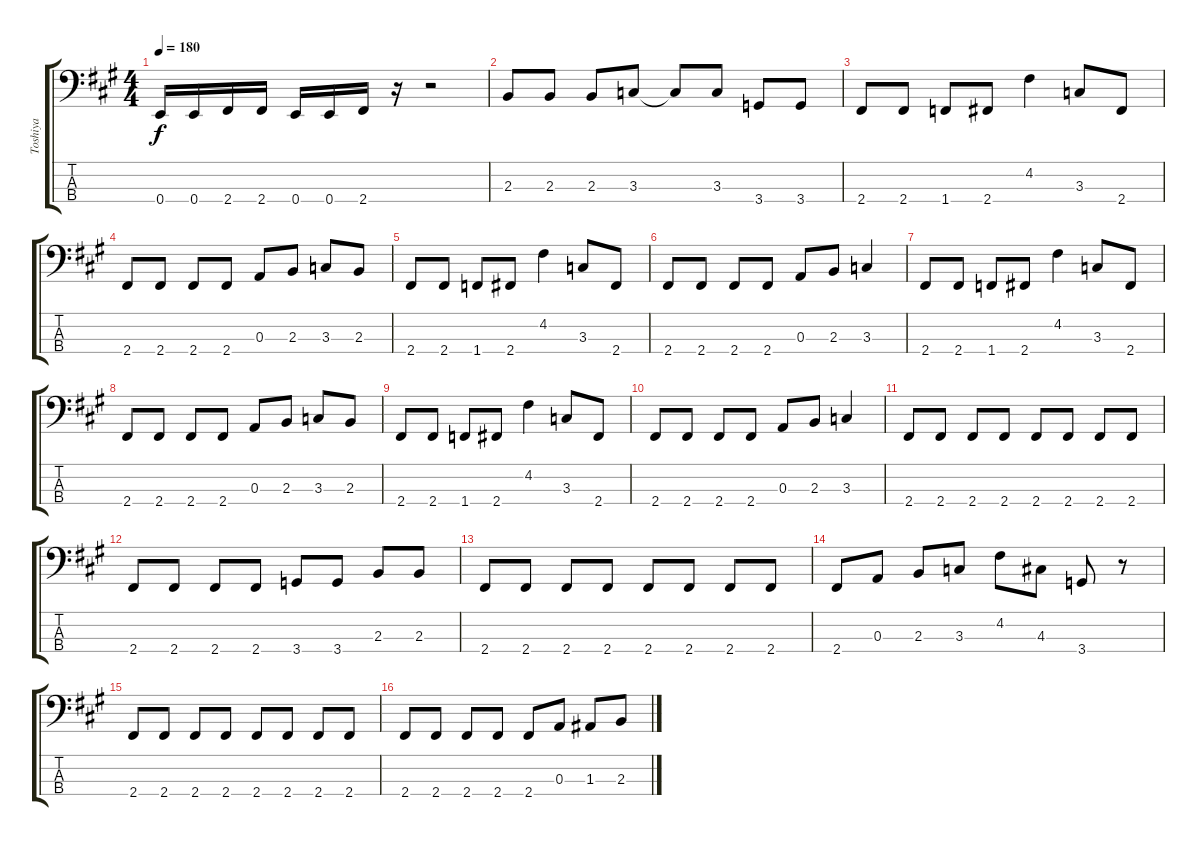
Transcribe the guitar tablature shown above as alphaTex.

\track ("Toshiya" "Toshiya") {instrument electricbasspick}
\staff {score tabs}
\tuning (G2 D2 A1 E1) {hide}
\ts (4 4)
\tempo 180
\clef f4
\ks a
0.4.16{dy f} 0.4.16 2.4.16 2.4.16 0.4.16 0.4.16 2.4.16 r.16 r.2 |
2.3.8 2.3.8 2.3.8 3.3.8 3.3{t}.8 3.3.8 3.4.8 3.4.8 |
2.4.8 2.4.8 1.4.8 2.4.8 4.2.4 3.3.8 2.4.8 |
2.4.8 2.4.8 2.4.8 2.4.8 0.3.8 2.3.8 3.3.8 2.3.8 |
2.4.8 2.4.8 1.4.8 2.4.8 4.2.4 3.3.8 2.4.8 |
2.4.8 2.4.8 2.4.8 2.4.8 0.3.8 2.3.8 3.3.4 |
2.4.8 2.4.8 1.4.8 2.4.8 4.2.4 3.3.8 2.4.8 |
2.4.8 2.4.8 2.4.8 2.4.8 0.3.8 2.3.8 3.3.8 2.3.8 |
2.4.8 2.4.8 1.4.8 2.4.8 4.2.4 3.3.8 2.4.8 |
2.4.8 2.4.8 2.4.8 2.4.8 0.3.8 2.3.8 3.3.4 |
2.4.8 2.4.8 2.4.8 2.4.8 2.4.8 2.4.8 2.4.8 2.4.8 |
2.4.8 2.4.8 2.4.8 2.4.8 3.4.8 3.4.8 2.3.8 2.3.8 |
2.4.8 2.4.8 2.4.8 2.4.8 2.4.8 2.4.8 2.4.8 2.4.8 |
2.4.8 0.3.8 2.3.8 3.3.8 4.2.8 4.3.8 3.4.8 r.8 |
2.4.8 2.4.8 2.4.8 2.4.8 2.4.8 2.4.8 2.4.8 2.4.8 |
2.4.8 2.4.8 2.4.8 2.4.8 2.4.8 0.3.8 1.3.8 2.3.8
